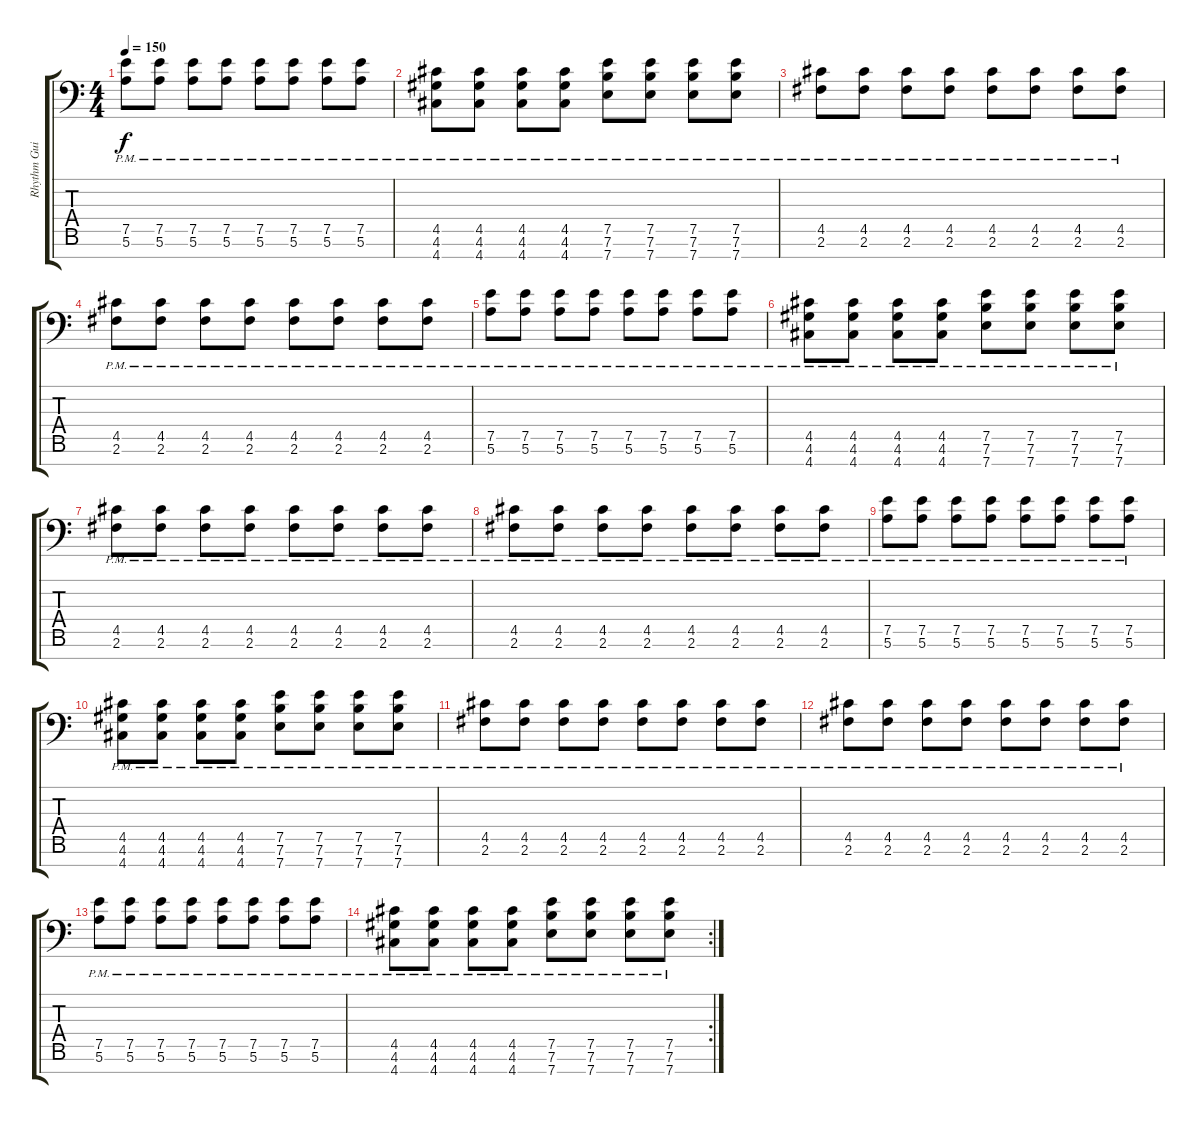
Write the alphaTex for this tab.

\track ("Rhythm Guitar" "Rhythm Gui") {instrument distortionguitar}
\staff {score tabs}
\tuning (E4 B3 G3 D3 A2 E2 A1) {hide}
\ts (4 4)
\tempo 150
\clef f4
\ks c
(7.5{pm} 5.6{pm}).8{dy f} (7.5{pm} 5.6{pm}).8 (7.5{pm} 5.6{pm}).8 (7.5{pm} 5.6{pm}).8 (7.5{pm} 5.6{pm}).8 (7.5{pm} 5.6{pm}).8 (7.5{pm} 5.6{pm}).8 (7.5{pm} 5.6{pm}).8 |
(4.5{pm} 4.6{pm} 4.7{pm}).8 (4.5{pm} 4.6{pm} 4.7{pm}).8 (4.5{pm} 4.6{pm} 4.7{pm}).8 (4.5{pm} 4.6{pm} 4.7{pm}).8 (7.5{pm} 7.6{pm} 7.7{pm}).8 (7.5{pm} 7.6{pm} 7.7{pm}).8 (7.5{pm} 7.6{pm} 7.7{pm}).8 (7.5{pm} 7.6{pm} 7.7{pm}).8 |
(4.5{pm} 2.6{pm}).8 (4.5{pm} 2.6{pm}).8 (4.5{pm} 2.6{pm}).8 (4.5{pm} 2.6{pm}).8 (4.5{pm} 2.6{pm}).8 (4.5{pm} 2.6{pm}).8 (4.5{pm} 2.6{pm}).8 (4.5{pm} 2.6{pm}).8 |
(4.5{pm} 2.6{pm}).8 (4.5{pm} 2.6{pm}).8 (4.5{pm} 2.6{pm}).8 (4.5{pm} 2.6{pm}).8 (4.5{pm} 2.6{pm}).8 (4.5{pm} 2.6{pm}).8 (4.5{pm} 2.6{pm}).8 (4.5{pm} 2.6{pm}).8 |
(7.5{pm} 5.6{pm}).8 (7.5{pm} 5.6{pm}).8 (7.5{pm} 5.6{pm}).8 (7.5{pm} 5.6{pm}).8 (7.5{pm} 5.6{pm}).8 (7.5{pm} 5.6{pm}).8 (7.5{pm} 5.6{pm}).8 (7.5{pm} 5.6{pm}).8 |
(4.5{pm} 4.6{pm} 4.7{pm}).8 (4.5{pm} 4.6{pm} 4.7{pm}).8 (4.5{pm} 4.6{pm} 4.7{pm}).8 (4.5{pm} 4.6{pm} 4.7{pm}).8 (7.5{pm} 7.6{pm} 7.7{pm}).8 (7.5{pm} 7.6{pm} 7.7{pm}).8 (7.5{pm} 7.6{pm} 7.7{pm}).8 (7.5{pm} 7.6{pm} 7.7{pm}).8 |
(4.5{pm} 2.6{pm}).8 (4.5{pm} 2.6{pm}).8 (4.5{pm} 2.6{pm}).8 (4.5{pm} 2.6{pm}).8 (4.5{pm} 2.6{pm}).8 (4.5{pm} 2.6{pm}).8 (4.5{pm} 2.6{pm}).8 (4.5{pm} 2.6{pm}).8 |
(4.5{pm} 2.6{pm}).8 (4.5{pm} 2.6{pm}).8 (4.5{pm} 2.6{pm}).8 (4.5{pm} 2.6{pm}).8 (4.5{pm} 2.6{pm}).8 (4.5{pm} 2.6{pm}).8 (4.5{pm} 2.6{pm}).8 (4.5{pm} 2.6{pm}).8 |
(7.5{pm} 5.6{pm}).8 (7.5{pm} 5.6{pm}).8 (7.5{pm} 5.6{pm}).8 (7.5{pm} 5.6{pm}).8 (7.5{pm} 5.6{pm}).8 (7.5{pm} 5.6{pm}).8 (7.5{pm} 5.6{pm}).8 (7.5{pm} 5.6{pm}).8 |
(4.5{pm} 4.6{pm} 4.7{pm}).8 (4.5{pm} 4.6{pm} 4.7{pm}).8 (4.5{pm} 4.6{pm} 4.7{pm}).8 (4.5{pm} 4.6{pm} 4.7{pm}).8 (7.5{pm} 7.6{pm} 7.7{pm}).8 (7.5{pm} 7.6{pm} 7.7{pm}).8 (7.5{pm} 7.6{pm} 7.7{pm}).8 (7.5{pm} 7.6{pm} 7.7{pm}).8 |
(4.5{pm} 2.6{pm}).8 (4.5{pm} 2.6{pm}).8 (4.5{pm} 2.6{pm}).8 (4.5{pm} 2.6{pm}).8 (4.5{pm} 2.6{pm}).8 (4.5{pm} 2.6{pm}).8 (4.5{pm} 2.6{pm}).8 (4.5{pm} 2.6{pm}).8 |
(4.5{pm} 2.6{pm}).8 (4.5{pm} 2.6{pm}).8 (4.5{pm} 2.6{pm}).8 (4.5{pm} 2.6{pm}).8 (4.5{pm} 2.6{pm}).8 (4.5{pm} 2.6{pm}).8 (4.5{pm} 2.6{pm}).8 (4.5{pm} 2.6{pm}).8 |
(7.5{pm} 5.6{pm}).8 (7.5{pm} 5.6{pm}).8 (7.5{pm} 5.6{pm}).8 (7.5{pm} 5.6{pm}).8 (7.5{pm} 5.6{pm}).8 (7.5{pm} 5.6{pm}).8 (7.5{pm} 5.6{pm}).8 (7.5{pm} 5.6{pm}).8 |
\rc 2
(4.5{pm} 4.6{pm} 4.7{pm}).8 (4.5{pm} 4.6{pm} 4.7{pm}).8 (4.5{pm} 4.6{pm} 4.7{pm}).8 (4.5{pm} 4.6{pm} 4.7{pm}).8 (7.5{pm} 7.6{pm} 7.7{pm}).8 (7.5{pm} 7.6{pm} 7.7{pm}).8 (7.5{pm} 7.6{pm} 7.7{pm}).8 (7.5{pm} 7.6{pm} 7.7{pm}).8
